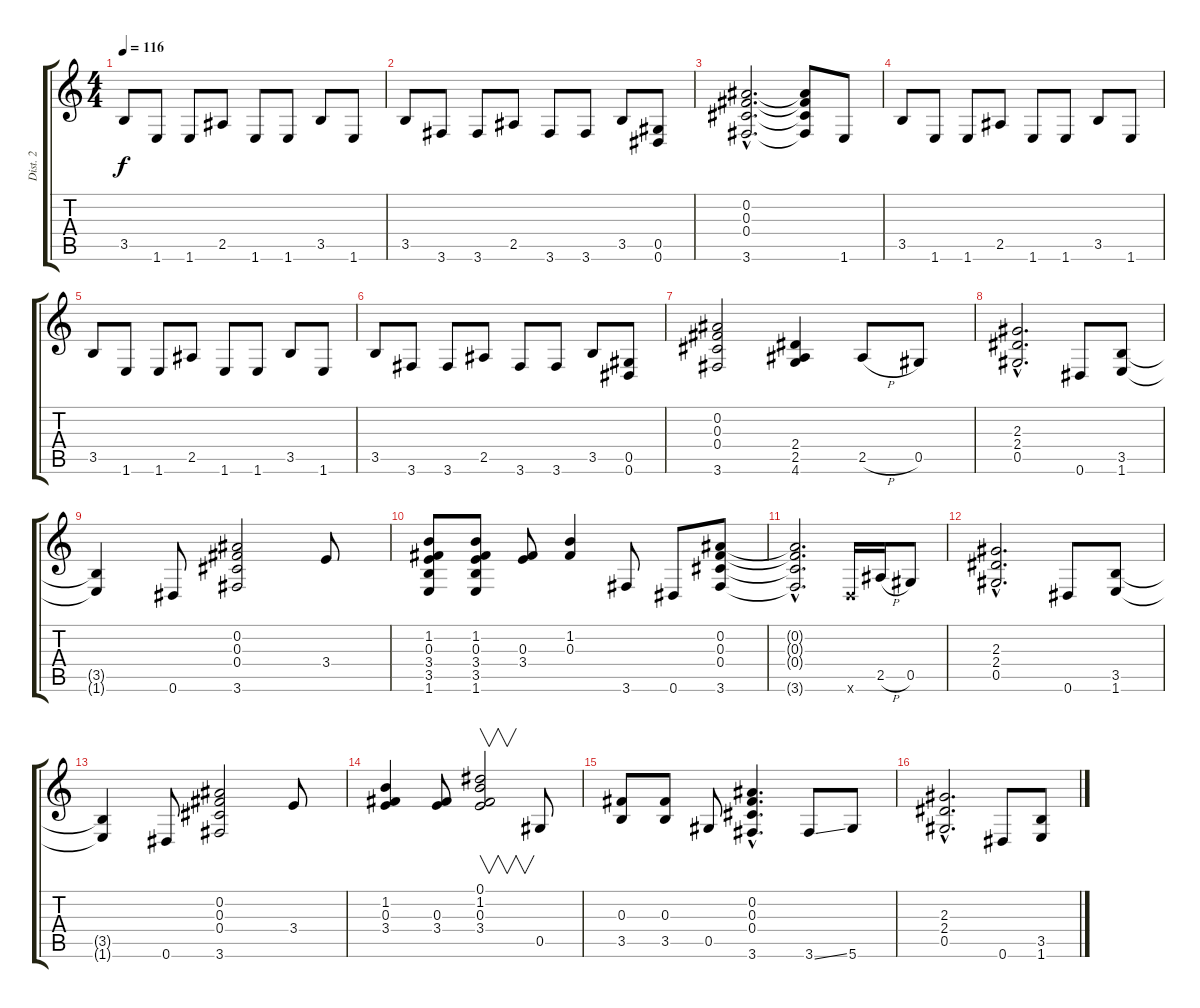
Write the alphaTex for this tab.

\track ("Dist. 2" "Dist. 2") {instrument distortionguitar}
\staff {score tabs}
\tuning (Eb4 Bb3 Gb3 Db3 Ab2 Eb2) {hide}
\ts (4 4)
\tempo 116
\clef g2
\ks c
3.5.8{dy f} 1.6.8 1.6.8 2.5.8 1.6.8 1.6.8 3.5.8 1.6.8 |
3.5.8 3.6.8 3.6.8 2.5.8 3.6.8 3.6.8 3.5.8 (0.5 0.6).8 |
(0.2{hac} 0.3{hac} 0.4{hac} 3.6{hac}).2{d} (0.2{t} 0.3{t} 0.4{t} 3.6{t}).8 1.6.8 |
3.5.8 1.6.8 1.6.8 2.5.8 1.6.8 1.6.8 3.5.8 1.6.8 |
3.5.8 1.6.8 1.6.8 2.5.8 1.6.8 1.6.8 3.5.8 1.6.8 |
3.5.8 3.6.8 3.6.8 2.5.8 3.6.8 3.6.8 3.5.8 (0.5 0.6).8 |
(0.2 0.3 0.4 3.6).2 (2.4 2.5 4.6).4 2.5{h}.8 0.5.8 |
(2.3{hac} 2.4{hac} 0.5{hac}).2{d} 0.6.8 (3.5 1.6).8 |
(3.5{t} 1.6{t}).4 0.6.8 (0.2 0.3 0.4 3.6).2 3.4.8 |
(1.2 0.3 3.4 3.5 1.6).8 (1.2 0.3 3.4 3.5 1.6).8 (0.3 3.4).8 (1.2 0.3).4 3.6.8 0.6.8 (0.2 0.3 0.4 3.6).8 |
(0.2{hac t} 0.3{hac t} 0.4{hac t} 3.6{hac t}).2{d} -1.6{x}.16 2.5{h}.16 0.5.8 |
(2.3{hac} 2.4{hac} 0.5{hac}).2{d} 0.6.8 (3.5 1.6).8 |
(3.5{t} 1.6{t}).4 0.6.8 (0.2 0.3 0.4 3.6).2 3.4.8 |
(1.2 0.3 3.4).4 (0.3 3.4).8 (0.1 1.2 0.3 3.4).2{v} 0.5.8 |
(0.3 3.5).8 (0.3 3.5).8 0.5.8 (0.2{hac} 0.3{hac} 0.4{hac} 3.6{hac}).4{d} 3.6{ss}.8 5.6.8 |
(2.3{hac} 2.4{hac} 0.5{hac}).2{d} 0.6.8 (3.5 1.6).8
